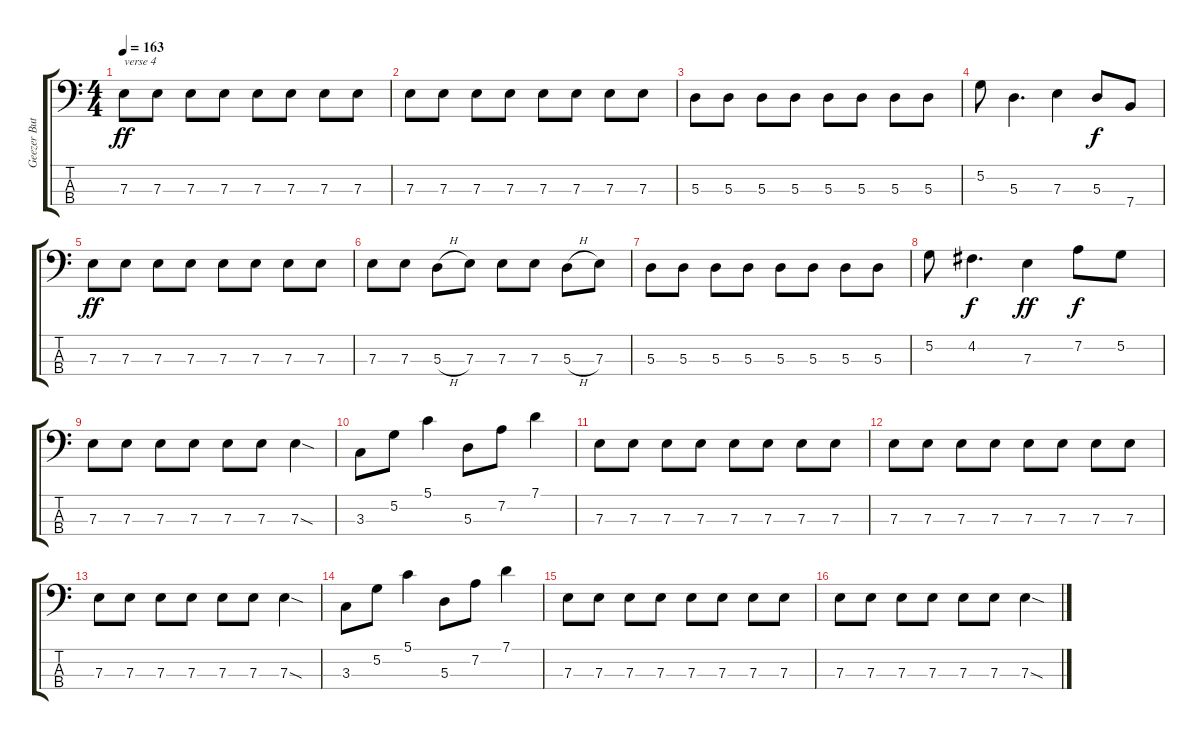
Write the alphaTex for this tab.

\track ("Geezer Butler" "Geezer But") {instrument electricbassfinger}
\staff {score tabs}
\tuning (G2 D2 A1 E1) {hide}
\ts (4 4)
\tempo 163
\clef f4
\ks c
7.3.8{txt "verse 4" dy ff} 7.3.8 7.3.8 7.3.8 7.3.8 7.3.8 7.3.8 7.3.8 |
7.3.8 7.3.8 7.3.8 7.3.8 7.3.8 7.3.8 7.3.8 7.3.8 |
5.3.8 5.3.8 5.3.8 5.3.8 5.3.8 5.3.8 5.3.8 5.3.8 |
5.2.8 5.3.4{d} 7.3.4 5.3.8{dy f} 7.4.8 |
7.3.8{dy ff} 7.3.8 7.3.8 7.3.8 7.3.8 7.3.8 7.3.8 7.3.8 |
7.3.8 7.3.8 5.3{h}.8 7.3.8 7.3.8 7.3.8 5.3{h}.8 7.3.8 |
5.3.8 5.3.8 5.3.8 5.3.8 5.3.8 5.3.8 5.3.8 5.3.8 |
5.2.8 4.2.4{d dy f} 7.3.4{dy ff} 7.2.8{dy f} 5.2.8 |
7.3.8 7.3.8 7.3.8 7.3.8 7.3.8 7.3.8 7.3{sod}.4 |
3.3.8 5.2.8 5.1.4 5.3.8 7.2.8 7.1.4 |
7.3.8 7.3.8 7.3.8 7.3.8 7.3.8 7.3.8 7.3.8 7.3.8 |
7.3.8 7.3.8 7.3.8 7.3.8 7.3.8 7.3.8 7.3.8 7.3.8 |
7.3.8 7.3.8 7.3.8 7.3.8 7.3.8 7.3.8 7.3{sod}.4 |
3.3.8 5.2.8 5.1.4 5.3.8 7.2.8 7.1.4 |
7.3.8 7.3.8 7.3.8 7.3.8 7.3.8 7.3.8 7.3.8 7.3.8 |
7.3.8 7.3.8 7.3.8 7.3.8 7.3.8 7.3.8 7.3{sod}.4
